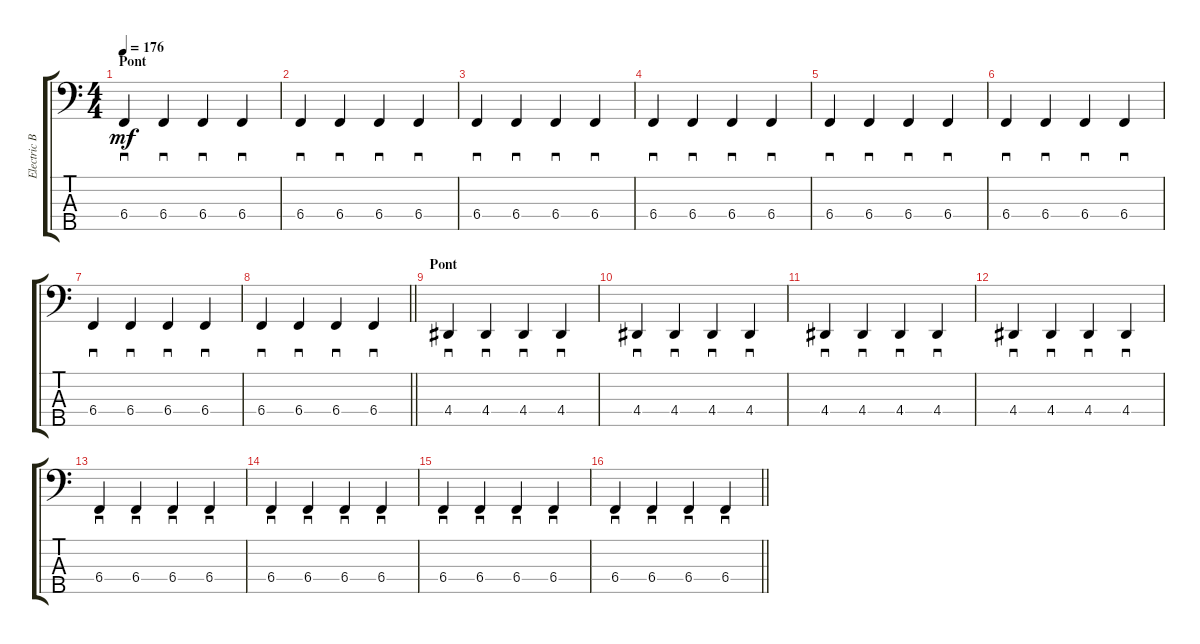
\track ("Electric Bass" "Electric B") {instrument electricbassfinger}
\staff {score tabs}
\tuning (Gb2 B1 Gb1 B0 Gb0) {hide}
\ts (4 4)
\section ("" "Pont")
\tempo 176
\clef f4
\ks c
6.4.4{sd dy mf} 6.4.4{sd} 6.4.4{sd} 6.4.4{sd} |
6.4.4{sd} 6.4.4{sd} 6.4.4{sd} 6.4.4{sd} |
6.4.4{sd} 6.4.4{sd} 6.4.4{sd} 6.4.4{sd} |
6.4.4{sd} 6.4.4{sd} 6.4.4{sd} 6.4.4{sd} |
6.4.4{sd} 6.4.4{sd} 6.4.4{sd} 6.4.4{sd} |
6.4.4{sd} 6.4.4{sd} 6.4.4{sd} 6.4.4{sd} |
6.4.4{sd} 6.4.4{sd} 6.4.4{sd} 6.4.4{sd} |
\barLineRight lightlight
6.4.4{sd} 6.4.4{sd} 6.4.4{sd} 6.4.4{sd} |
\section ("" "Pont")
4.4.4{sd} 4.4.4{sd} 4.4.4{sd} 4.4.4{sd} |
4.4.4{sd} 4.4.4{sd} 4.4.4{sd} 4.4.4{sd} |
4.4.4{sd} 4.4.4{sd} 4.4.4{sd} 4.4.4{sd} |
4.4.4{sd} 4.4.4{sd} 4.4.4{sd} 4.4.4{sd} |
6.4.4{sd} 6.4.4{sd} 6.4.4{sd} 6.4.4{sd} |
6.4.4{sd} 6.4.4{sd} 6.4.4{sd} 6.4.4{sd} |
6.4.4{sd} 6.4.4{sd} 6.4.4{sd} 6.4.4{sd} |
\barLineRight lightlight
6.4.4{sd} 6.4.4{sd} 6.4.4{sd} 6.4.4{sd}
